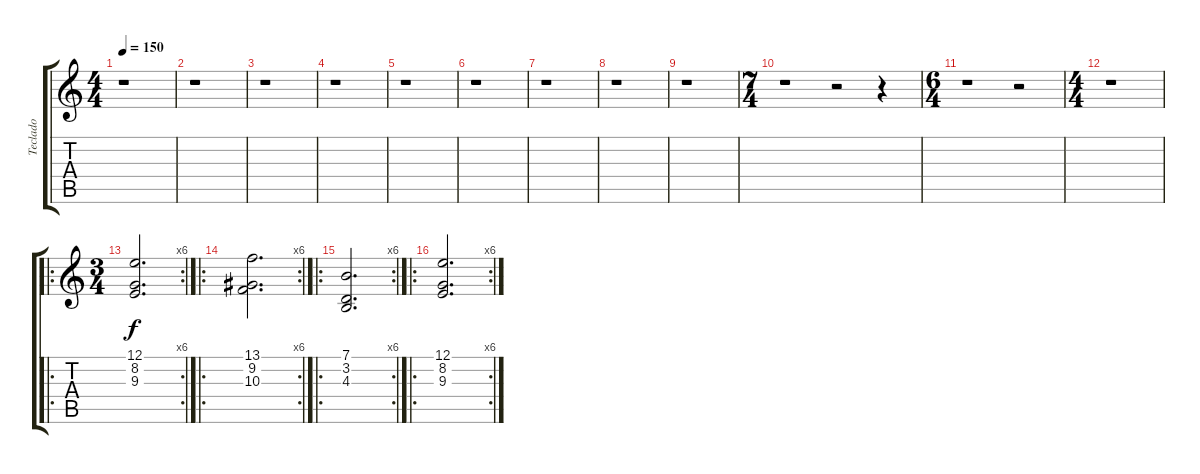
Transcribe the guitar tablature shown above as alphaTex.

\track ("Teclado" "Teclado") {instrument choiraahs}
\staff {score tabs}
\tuning (E4 B3 G3 D3 A2 E2) {hide}
\ts (4 4)
\tempo 150
\clef g2
\ks c
r.1{dy f} |
r.1 |
r.1 |
r.1 |
r.1 |
r.1 |
r.1 |
r.1 |
r.1 |
\ts (7 4)
r.1 r.2 r.4 |
\ts (6 4)
r.1 r.2 |
\ts (4 4)
r.1 |
\ro
\rc 6
\ts (3 4)
(12.1 8.2 9.3).2{d} |
\ro
\rc 6
(13.1 9.2 10.3).2{d} |
\ro
\rc 6
(7.1 3.2 4.3).2{d} |
\ro
\rc 6
(12.1 8.2 9.3).2{d}
